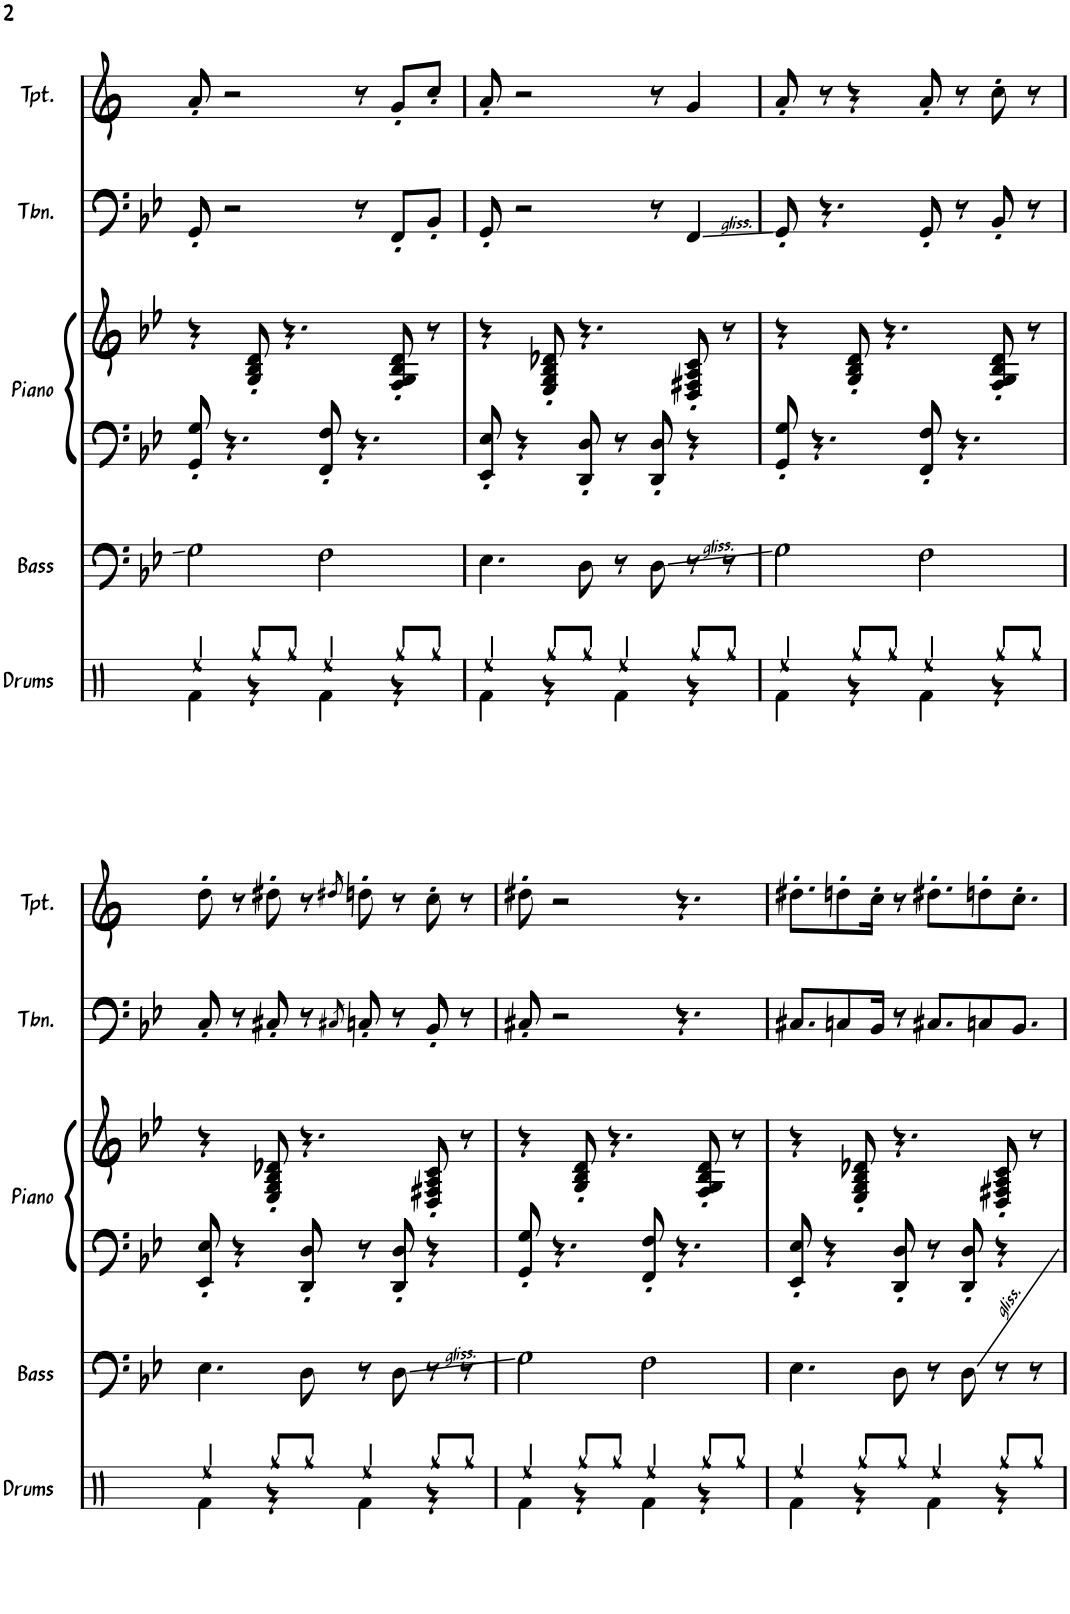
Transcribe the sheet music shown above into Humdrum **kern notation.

**kern	**kern	**kern	**kern	**kern	**kern
*part5	*part4	*part3	*part3	*part2	*part1
*staff6	*staff5	*staff4	*staff3	*staff2	*staff1
*I"Drums	*I"Bass	*I"Piano	*	*I"Trombone	*I"Trumpet
*I'Drums	*I'Bass	*I'Piano	*	*I'Tbn.	*I'Tpt.
!!LO:PB:g=z
*clefX	*clefF4	*clefF4	*clefG2	*clefF4	*clefG2
*	*Trd7c12	*	*	*	*Trd1c2
*k[]	*k[b-e-]	*k[b-e-]	*k[b-e-]	*k[b-e-]	*k[]
*M4/4	*M4/4	*M4/4	*M4/4	*M4/4	*M4/4
=7	=7	=7	=7	=7	=7
*^	*	*	*	*	*
4Ree/	4Rf\	2G\	8GG/' 8G/'	4r	8GG'/	8a'/
.	.	.	4.r	.	2r	2r
8Rgg/L	4r	.	.	8G/' 8B-/' 8d/'	.	.
8Rgg/J	.	.	.	4.r	.	.
4Ree/	4Rf\	2F\	8FF/' 8F/'	.	.	.
.	.	.	4.r	.	8r	8r
8Rgg/L	4r	.	.	8F/' 8G/' 8B-/' 8d/'	8FF'/L	8g'/L
8Rgg/J	.	.	.	8r	8BB-'/J	8cc'/J
=8	=8	=8	=8	=8	=8	=8
4Ree/	4Rf\	4.E-\	8EE-/' 8E-/'	4r	8GG'/	8a'/
.	.	.	4r	.	2r	2r
8Rgg/L	4r	.	.	8E-/' 8G/' 8B-/' 8d-X/'	.	.
8Rgg/J	.	8D\	8DD/' 8D/'	4.r	.	.
4Ree/	4Rf\	8r	8r	.	.	.
.	.	8D\	8DD/' 8D/'	.	8r	8r
8Rgg/L	4r	8r	4r	8D/' 8F#X/' 8A/' 8c/'	4FF/	4g/
8Rgg/J	.	8r	.	8r	.	.
=9	=9	=9	=9	=9	=9	=9
4Ree/	4Rf\	2G\	8GG/' 8G/'	4r	8GG'/	8a'/
.	.	.	4.r	.	4.r	8r
8Rgg/L	4r	.	.	8G/' 8B-/' 8d/'	.	4r
8Rgg/J	.	.	.	4.r	.	.
4Ree/	4Rf\	2F\	8FF/' 8F/'	.	8GG'/	8a'/
.	.	.	4.r	.	8r	8r
8Rgg/L	4r	.	.	8F/' 8G/' 8B-/' 8d/'	8BB-'/	8cc'\
8Rgg/J	.	.	.	8r	8r	8r
!!LO:LB:g=z
=10	=10	=10	=10	=10	=10	=10
4Ree/	4Rf\	4.E-\	8EE-/' 8E-/'	4r	8C'/	8dd'\
.	.	.	4r	.	8r	8r
8Rgg/L	4r	.	.	8E-/' 8G/' 8B-/' 8d-X/'	8C#X'/	8dd#X'\
8Rgg/J	.	8D\	8DD/' 8D/'	4.r	8r	8r
.	.	.	.	.	8qC#X/	8qdd#X/
4Ree/	4Rf\	8r	8r	.	8Cn'/	8ddn'\
.	.	8D\	8DD/' 8D/'	.	8r	8r
8Rgg/L	4r	8r	4r	8D/' 8F#X/' 8A/' 8c/'	8BB-'/	8cc'\
8Rgg/J	.	8r	.	8r	8r	8r
=11	=11	=11	=11	=11	=11	=11
4Ree/	4Rf\	2G\	8GG/' 8G/'	4r	8C#X'/	8dd#X'\
.	.	.	4.r	.	2r	2r
8Rgg/L	4r	.	.	8G/' 8B-/' 8d/'	.	.
8Rgg/J	.	.	.	4.r	.	.
4Ree/	4Rf\	2F\	8FF/' 8F/'	.	.	.
.	.	.	4.r	.	4.r	4.r
8Rgg/L	4r	.	.	8F/' 8G/' 8B-/' 8d/'	.	.
8Rgg/J	.	.	.	8r	.	.
=12	=12	=12	=12	=12	=12	=12
4Ree/	4Rf\	4.E-\	8EE-/' 8E-/'	4r	8.C#X/L	8.dd#X'\L
.	.	.	4r	.	.	.
.	.	.	.	.	8Cn/	8ddn'\
8Rgg/L	4r	.	.	8E-/' 8G/' 8B-/' 8d-X/'	.	.
.	.	.	.	.	16BB-/Jk	16cc'\Jk
8Rgg/J	.	8D\	8DD/' 8D/'	4.r	8r	8r
4Ree/	4Rf\	8r	8r	.	8.C#X/L	8.dd#X'\L
.	.	8D\	8DD/' 8D/'	.	.	.
.	.	.	.	.	8Cn/	8ddn'\
8Rgg/L	4r	8r	4r	8D/' 8F#X/' 8A/' 8c/'	.	.
.	.	.	.	.	8.BB-/J	8.cc'\J
8Rgg/J	.	8r	.	8r	.	.
*v	*v	*	*	*	*	*
=	=	=	=	=	=
*-	*-	*-	*-	*-	*-
